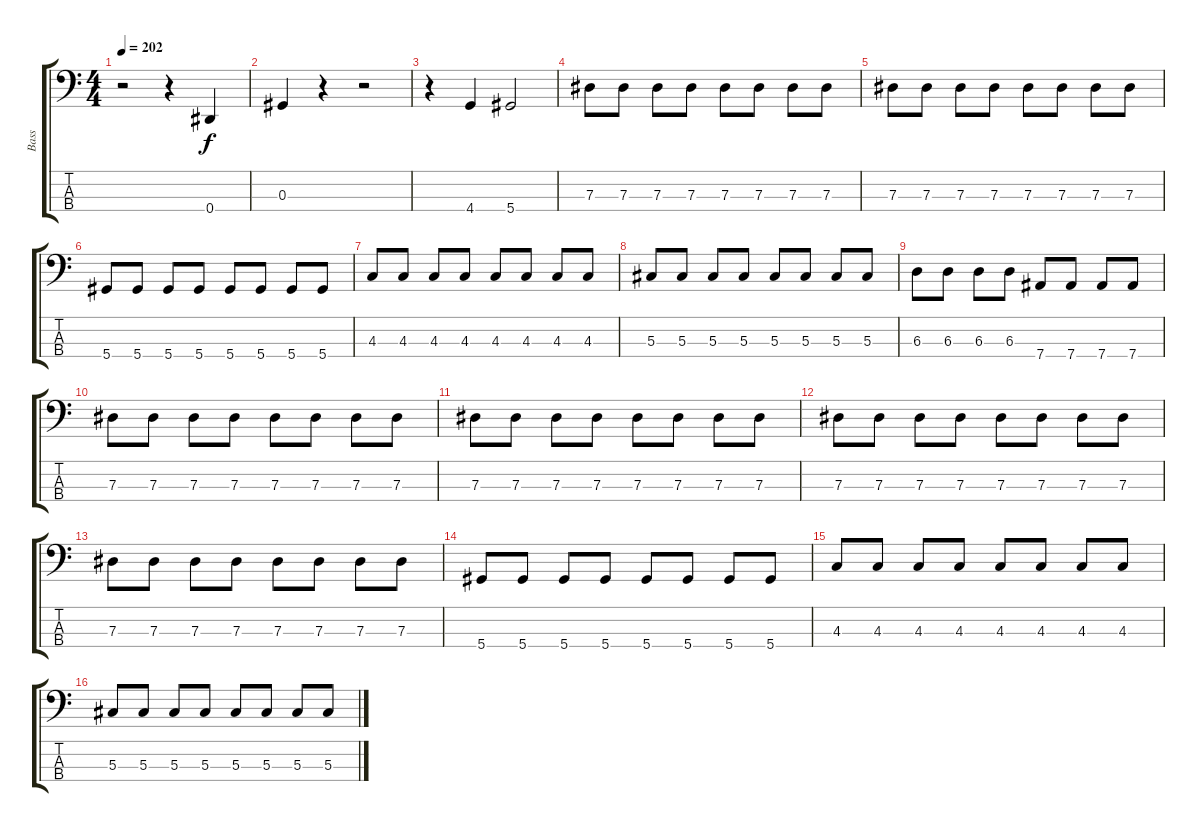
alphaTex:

\track ("Bass" "Bass") {instrument electricbasspick}
\staff {score tabs}
\tuning (Gb2 Db2 Ab1 Eb1) {hide}
\ts (4 4)
\tempo 202
\clef f4
\ks c
r.2{dy f} r.4 0.4.4 |
0.3.4 r.4 r.2 |
r.4 4.4.4 5.4.2 |
7.3.8 7.3.8 7.3.8 7.3.8 7.3.8 7.3.8 7.3.8 7.3.8 |
7.3.8 7.3.8 7.3.8 7.3.8 7.3.8 7.3.8 7.3.8 7.3.8 |
5.4.8 5.4.8 5.4.8 5.4.8 5.4.8 5.4.8 5.4.8 5.4.8 |
4.3.8 4.3.8 4.3.8 4.3.8 4.3.8 4.3.8 4.3.8 4.3.8 |
5.3.8 5.3.8 5.3.8 5.3.8 5.3.8 5.3.8 5.3.8 5.3.8 |
6.3.8 6.3.8 6.3.8 6.3.8 7.4.8 7.4.8 7.4.8 7.4.8 |
7.3.8 7.3.8 7.3.8 7.3.8 7.3.8 7.3.8 7.3.8 7.3.8 |
7.3.8 7.3.8 7.3.8 7.3.8 7.3.8 7.3.8 7.3.8 7.3.8 |
7.3.8 7.3.8 7.3.8 7.3.8 7.3.8 7.3.8 7.3.8 7.3.8 |
7.3.8 7.3.8 7.3.8 7.3.8 7.3.8 7.3.8 7.3.8 7.3.8 |
5.4.8 5.4.8 5.4.8 5.4.8 5.4.8 5.4.8 5.4.8 5.4.8 |
4.3.8 4.3.8 4.3.8 4.3.8 4.3.8 4.3.8 4.3.8 4.3.8 |
5.3.8 5.3.8 5.3.8 5.3.8 5.3.8 5.3.8 5.3.8 5.3.8
